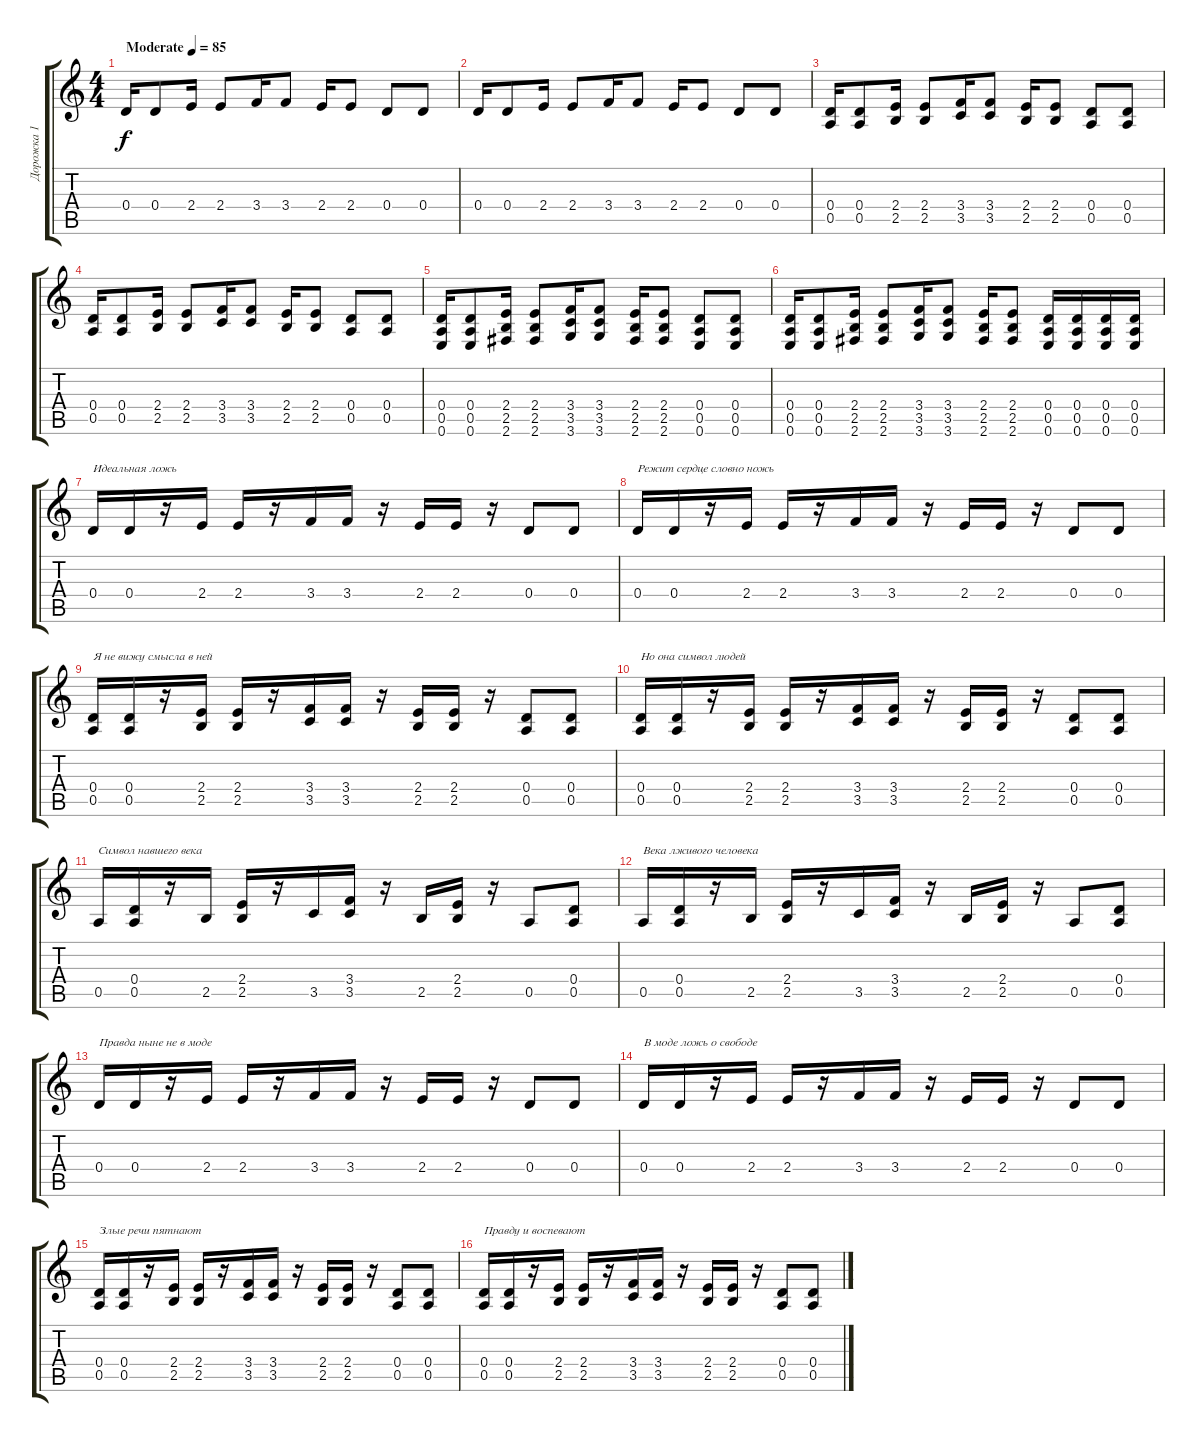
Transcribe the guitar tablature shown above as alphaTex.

\track ("Дорожка 1" "Дорожка 1") {instrument acousticguitarsteel}
\staff {score tabs}
\tuning (E4 B3 G3 D3 A2 E2) {hide}
\ts (4 4)
\tempo (85 "Moderate")
\clef g2
\ks c
0.4.16{dy f instrument acousticguitarsteel} 0.4.8 2.4.16 2.4.8 3.4.16 3.4.8 2.4.16 2.4.8 0.4.8 0.4.8 |
0.4.16 0.4.8 2.4.16 2.4.8 3.4.16 3.4.8 2.4.16 2.4.8 0.4.8 0.4.8 |
(0.4 0.5).16 (0.4 0.5).8 (2.4 2.5).16 (2.4 2.5).8 (3.4 3.5).16 (3.4 3.5).8 (2.4 2.5).16 (2.4 2.5).8 (0.4 0.5).8 (0.4 0.5).8 |
(0.4 0.5).16 (0.4 0.5).8 (2.4 2.5).16 (2.4 2.5).8 (3.4 3.5).16 (3.4 3.5).8 (2.4 2.5).16 (2.4 2.5).8 (0.4 0.5).8 (0.4 0.5).8 |
(0.4 0.5 0.6).16 (0.4 0.5 0.6).8 (2.4 2.5 2.6).16 (2.4 2.5 2.6).8 (3.4 3.5 3.6).16 (3.4 3.5 3.6).8 (2.4 2.5 2.6).16 (2.4 2.5 2.6).8 (0.4 0.5 0.6).8 (0.4 0.5 0.6).8 |
(0.4 0.5 0.6).16 (0.4 0.5 0.6).8 (2.4 2.5 2.6).16 (2.4 2.5 2.6).8 (3.4 3.5 3.6).16 (3.4 3.5 3.6).8 (2.4 2.5 2.6).16 (2.4 2.5 2.6).8 (0.4 0.5 0.6).16 (0.4 0.5 0.6).16 (0.4 0.5 0.6).16 (0.4 0.5 0.6).16 |
0.4.16{txt "Идеальная ложь"} 0.4.16 r.16 2.4.16 2.4.16 r.16 3.4.16 3.4.16 r.16 2.4.16 2.4.16 r.16 0.4.8 0.4.8 |
0.4.16{txt "Режит сердце словно ножь"} 0.4.16 r.16 2.4.16 2.4.16 r.16 3.4.16 3.4.16 r.16 2.4.16 2.4.16 r.16 0.4.8 0.4.8 |
(0.4 0.5).16{txt "Я не вижу смысла в ней"} (0.4 0.5).16 r.16 (2.4 2.5).16 (2.4 2.5).16 r.16 (3.4 3.5).16 (3.4 3.5).16 r.16 (2.4 2.5).16 (2.4 2.5).16 r.16 (0.4 0.5).8 (0.4 0.5).8 |
(0.4 0.5).16{txt "Но она символ людей"} (0.4 0.5).16 r.16 (2.4 2.5).16 (2.4 2.5).16 r.16 (3.4 3.5).16 (3.4 3.5).16 r.16 (2.4 2.5).16 (2.4 2.5).16 r.16 (0.4 0.5).8 (0.4 0.5).8 |
0.5.16{txt "Символ навшего века"} (0.4 0.5).16 r.16 2.5.16 (2.4 2.5).16 r.16 3.5.16 (3.4 3.5).16 r.16 2.5.16 (2.4 2.5).16 r.16 0.5.8 (0.4 0.5).8 |
0.5.16{txt "Века лживого человека"} (0.4 0.5).16 r.16 2.5.16 (2.4 2.5).16 r.16 3.5.16 (3.4 3.5).16 r.16 2.5.16 (2.4 2.5).16 r.16 0.5.8 (0.4 0.5).8 |
0.4.16{txt "Правда ныне не в моде"} 0.4.16 r.16 2.4.16 2.4.16 r.16 3.4.16 3.4.16 r.16 2.4.16 2.4.16 r.16 0.4.8 0.4.8 |
0.4.16{txt "В моде ложь о свободе"} 0.4.16 r.16 2.4.16 2.4.16 r.16 3.4.16 3.4.16 r.16 2.4.16 2.4.16 r.16 0.4.8 0.4.8 |
(0.4 0.5).16{txt "Злые речи пятнают"} (0.4 0.5).16 r.16 (2.4 2.5).16 (2.4 2.5).16 r.16 (3.4 3.5).16 (3.4 3.5).16 r.16 (2.4 2.5).16 (2.4 2.5).16 r.16 (0.4 0.5).8 (0.4 0.5).8 |
(0.4 0.5).16{txt "Правду и воспевают"} (0.4 0.5).16 r.16 (2.4 2.5).16 (2.4 2.5).16 r.16 (3.4 3.5).16 (3.4 3.5).16 r.16 (2.4 2.5).16 (2.4 2.5).16 r.16 (0.4 0.5).8 (0.4 0.5).8
